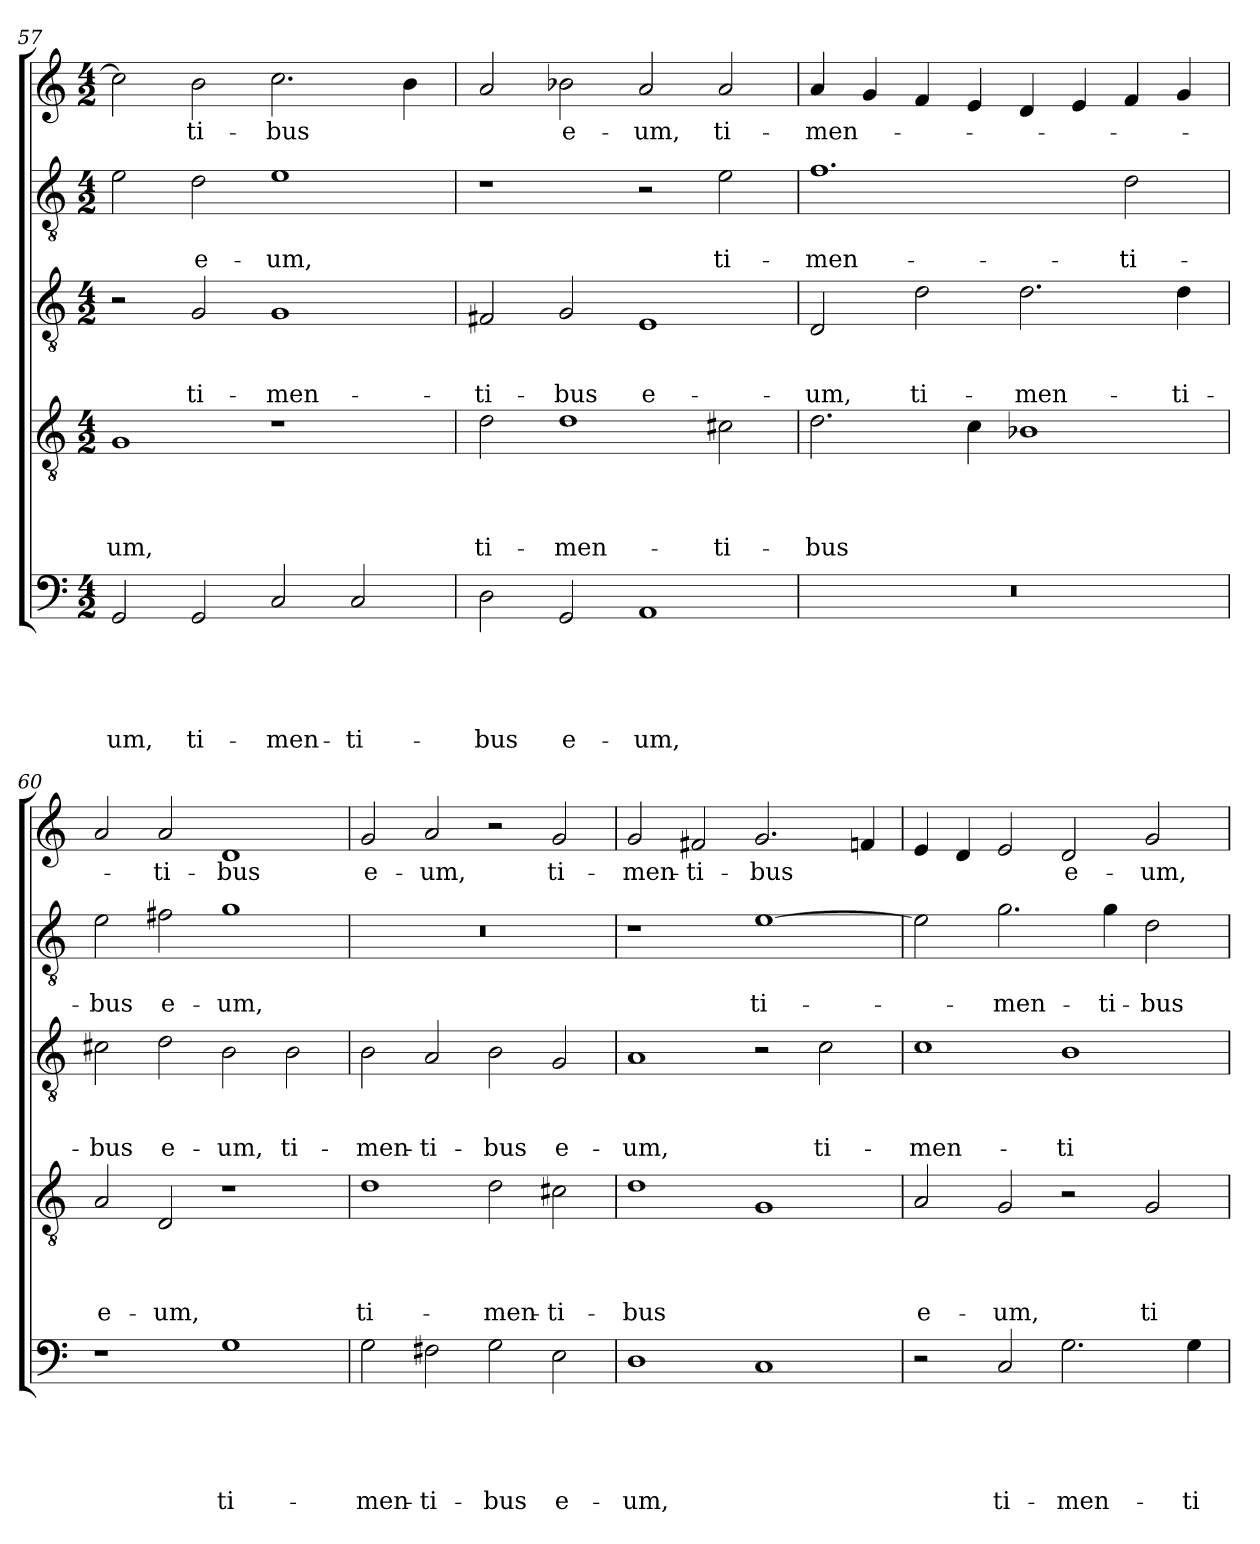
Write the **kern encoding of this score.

**kern	**text	**text	**text	**text	**text	**kern	**text	**text	**text	**text	**kern	**text	**text	**text	**kern	**text	**text	**kern	**text
*part5	*part5	*part5	*part5	*part5	*part5	*part4	*part4	*part4	*part4	*part4	*part3	*part3	*part3	*part3	*part2	*part2	*part2	*part1	*part1
*staff5	*staff5	*staff5	*staff5	*staff5	*staff5	*staff4	*staff4	*staff4	*staff4	*staff4	*staff3	*staff3	*staff3	*staff3	*staff2	*staff2	*staff2	*staff1	*staff1
*clefF4	*	*	*	*	*	*clefGv2	*	*	*	*	*clefGv2	*	*	*	*clefGv2	*	*	*clefG2	*
*k[]	*	*	*	*	*	*k[]	*	*	*	*	*k[]	*	*	*	*k[]	*	*	*k[]	*
*C:	*	*	*	*	*	*C:	*	*	*	*	*C:	*	*	*	*C:	*	*	*C:	*
*M4/2	*	*	*	*	*	*M4/2	*	*	*	*	*M4/2	*	*	*	*M4/2	*	*	*M4/2	*
=57	=57	=57	=57	=57	=57	=57	=57	=57	=57	=57	=57	=57	=57	=57	=57	=57	=57	=57	=57
!	!	!	!	!	!LO:LY:b	!	!	!	!	!LO:LY:b	!	!	!	!	!	!	!	!	!
2GG/	.	.	.	.	-um,	1G	.	.	.	-um,	2r	.	.	.	2e\	.	.	2cc\]	.
!	!	!	!	!	!LO:LY:b	!	!	!	!	!	!	!	!	!LO:LY:b	!	!	!LO:LY:b	!	!LO:LY:b
2GG/	.	.	.	.	ti-	.	.	.	.	.	2G/	.	.	ti-	2d\	.	e-	2b\	-ti-
!	!	!	!	!	!LO:LY:b	!	!	!	!	!	!	!	!	!LO:LY:b	!	!	!LO:LY:b	!	!LO:LY:b
2C/	.	.	.	.	-men-	1r	.	.	.	.	1G	.	.	-men-	1e	.	-um,	2.cc\	-bus
!	!	!	!	!	!LO:LY:b	!	!	!	!	!	!	!	!	!	!	!	!	!	!
2C/	.	.	.	.	-ti-	.	.	.	.	.	.	.	.	.	.	.	.	.	.
.	.	.	.	.	.	.	.	.	.	.	.	.	.	.	.	.	.	4b\	.
=58	=58	=58	=58	=58	=58	=58	=58	=58	=58	=58	=58	=58	=58	=58	=58	=58	=58	=58	=58
!	!	!	!	!	!LO:LY:b	!	!	!	!	!LO:LY:b	!	!	!	!LO:LY:b	!	!	!	!	!
2D\	.	.	.	.	-bus	2d\	.	.	.	ti-	2F#X/	.	.	-ti-	1r	.	.	2a/	.
!	!	!	!	!	!LO:LY:b	!	!	!	!	!LO:LY:b	!	!	!	!LO:LY:b	!	!	!	!	!LO:LY:b
2GG/	.	.	.	.	e-	1d	.	.	.	-men-	2G/	.	.	-bus	.	.	.	2b-X\	e-
!	!	!	!	!	!LO:LY:b	!	!	!	!	!	!	!	!	!LO:LY:b	!	!	!	!	!LO:LY:b
1AA	.	.	.	.	-um,	.	.	.	.	.	1E	.	.	e-	2r	.	.	2a/	-um,
!	!	!	!	!	!	!	!	!	!	!LO:LY:b	!	!	!	!	!	!	!LO:LY:b	!	!LO:LY:b
.	.	.	.	.	.	2c#X\	.	.	.	-ti-	.	.	.	.	2e\	.	ti-	2a/	ti-
!!LO:LB:g=z
=59	=59	=59	=59	=59	=59	=59	=59	=59	=59	=59	=59	=59	=59	=59	=59	=59	=59	=59	=59
!	!	!	!	!	!	!	!	!	!	!LO:LY:b	!	!	!	!LO:LY:b	!	!	!LO:LY:b	!	!LO:LY:b
0r	.	.	.	.	.	2.d\	.	.	.	-bus	2D/	.	.	-um,	1.f	.	-men-	4a/	-men-
.	.	.	.	.	.	.	.	.	.	.	.	.	.	.	.	.	.	4g/	.
!	!	!	!	!	!	!	!	!	!	!	!	!	!	!LO:LY:b	!	!	!	!	!
.	.	.	.	.	.	.	.	.	.	.	2d\	.	.	ti-	.	.	.	4f/	.
.	.	.	.	.	.	4c\	.	.	.	.	.	.	.	.	.	.	.	4e/	.
!	!	!	!	!	!	!	!	!	!	!	!	!	!	!LO:LY:b	!	!	!	!	!
.	.	.	.	.	.	1B-X	.	.	.	.	2.d\	.	.	-men-	.	.	.	4d/	.
.	.	.	.	.	.	.	.	.	.	.	.	.	.	.	.	.	.	4e/	.
!	!	!	!	!	!	!	!	!	!	!	!	!	!	!	!	!	!LO:LY:b	!	!
.	.	.	.	.	.	.	.	.	.	.	.	.	.	.	2d\	.	-ti-	4f/	.
!	!	!	!	!	!	!	!	!	!	!	!	!	!	!LO:LY:b	!	!	!	!	!
.	.	.	.	.	.	.	.	.	.	.	4d\	.	.	-ti-	.	.	.	4g/	.
=60	=60	=60	=60	=60	=60	=60	=60	=60	=60	=60	=60	=60	=60	=60	=60	=60	=60	=60	=60
!	!	!	!	!	!	!	!	!	!	!LO:LY:b	!	!	!	!LO:LY:b	!	!	!LO:LY:b	!	!
1r	.	.	.	.	.	2A/	.	.	.	e-	2c#X\	.	.	-bus	2e\	.	-bus	2a/	.
!	!	!	!	!	!	!	!	!	!	!LO:LY:b	!	!	!	!LO:LY:b	!	!	!LO:LY:b	!	!LO:LY:b
.	.	.	.	.	.	2D/	.	.	.	-um,	2d\	.	.	e-	2f#X\	.	e-	2a/	-ti-
!	!	!	!	!	!LO:LY:b	!	!	!	!	!	!	!	!	!LO:LY:b	!	!	!LO:LY:b	!	!LO:LY:b
1G	.	.	.	.	ti-	1r	.	.	.	.	2B\	.	.	-um,	1g	.	-um,	1d	-bus
!	!	!	!	!	!	!	!	!	!	!	!	!	!	!LO:LY:b	!	!	!	!	!
.	.	.	.	.	.	.	.	.	.	.	2B\	.	.	ti-	.	.	.	.	.
=61	=61	=61	=61	=61	=61	=61	=61	=61	=61	=61	=61	=61	=61	=61	=61	=61	=61	=61	=61
!	!	!	!	!	!LO:LY:b	!	!	!	!	!LO:LY:b	!	!	!	!LO:LY:b	!	!	!	!	!LO:LY:b
2G\	.	.	.	.	-men-	1d	.	.	.	ti-	2B\	.	.	-men-	0r	.	.	2g/	e-
!	!	!	!	!	!LO:LY:b	!	!	!	!	!	!	!	!	!LO:LY:b	!	!	!	!	!LO:LY:b
2F#X\	.	.	.	.	-ti-	.	.	.	.	.	2A/	.	.	-ti-	.	.	.	2a/	-um,
!	!	!	!	!	!LO:LY:b	!	!	!	!	!LO:LY:b	!	!	!	!LO:LY:b	!	!	!	!	!
2G\	.	.	.	.	-bus	2d\	.	.	.	-men-	2B\	.	.	-bus	.	.	.	2r	.
!	!	!	!	!	!LO:LY:b	!	!	!	!	!LO:LY:b	!	!	!	!LO:LY:b	!	!	!	!	!LO:LY:b
2E\	.	.	.	.	e-	2c#X\	.	.	.	-ti-	2G/	.	.	e-	.	.	.	2g/	ti-
=62	=62	=62	=62	=62	=62	=62	=62	=62	=62	=62	=62	=62	=62	=62	=62	=62	=62	=62	=62
!	!	!	!	!	!LO:LY:b	!	!	!	!	!LO:LY:b	!	!	!	!LO:LY:b	!	!	!	!	!LO:LY:b
1D	.	.	.	.	-um,	1d	.	.	.	-bus	1A	.	.	-um,	1r	.	.	2g/	-men-
!	!	!	!	!	!	!	!	!	!	!	!	!	!	!	!	!	!	!	!LO:LY:b
.	.	.	.	.	.	.	.	.	.	.	.	.	.	.	.	.	.	2f#X/	-ti-
!	!	!	!	!	!	!	!	!	!	!	!	!	!	!	!	!	!LO:LY:b	!	!LO:LY:b
1C	.	.	.	.	.	1G	.	.	.	.	2r	.	.	.	[1e	.	ti-	2.g/	-bus
!	!	!	!	!	!	!	!	!	!	!	!	!	!	!LO:LY:b	!	!	!	!	!
.	.	.	.	.	.	.	.	.	.	.	2c\	.	.	ti-	.	.	.	.	.
.	.	.	.	.	.	.	.	.	.	.	.	.	.	.	.	.	.	4fn/	.
!!LO:LB:g=z
=63	=63	=63	=63	=63	=63	=63	=63	=63	=63	=63	=63	=63	=63	=63	=63	=63	=63	=63	=63
!	!	!	!	!	!	!	!	!	!	!LO:LY:b	!	!	!	!LO:LY:b	!	!	!	!	!
2r	.	.	.	.	.	2A/	.	.	.	e-	1c	.	.	-men-	2e\]	.	.	4e/	.
.	.	.	.	.	.	.	.	.	.	.	.	.	.	.	.	.	.	4d/	.
!	!	!	!	!	!LO:LY:b	!	!	!	!	!LO:LY:b	!	!	!	!	!	!	!LO:LY:b	!	!
2C/	.	.	.	.	ti-	2G/	.	.	.	-um,	.	.	.	.	2.g\	.	-men-	2e/	.
!	!	!	!	!	!LO:LY:b	!	!	!	!	!	!	!	!	!LO:LY:b	!	!	!	!	!LO:LY:b
2.G\	.	.	.	.	-men-	2r	.	.	.	.	1B	.	.	-ti-	.	.	.	2d/	e-
!	!	!	!	!	!	!	!	!	!	!	!	!	!	!	!	!	!LO:LY:b	!	!
.	.	.	.	.	.	.	.	.	.	.	.	.	.	.	4g\	.	-ti-	.	.
!	!	!	!	!	!	!	!	!	!	!LO:LY:b	!	!	!	!	!	!	!LO:LY:b	!	!LO:LY:b
.	.	.	.	.	.	2G/	.	.	.	ti-	.	.	.	.	2d\	.	-bus	2g/	-um,
!	!	!	!	!	!LO:LY:b	!	!	!	!	!	!	!	!	!	!	!	!	!	!
4G\	.	.	.	.	-ti-	.	.	.	.	.	.	.	.	.	.	.	.	.	.
=	=	=	=	=	=	=	=	=	=	=	=	=	=	=	=	=	=	=	=
*-	*-	*-	*-	*-	*-	*-	*-	*-	*-	*-	*-	*-	*-	*-	*-	*-	*-	*-	*-
